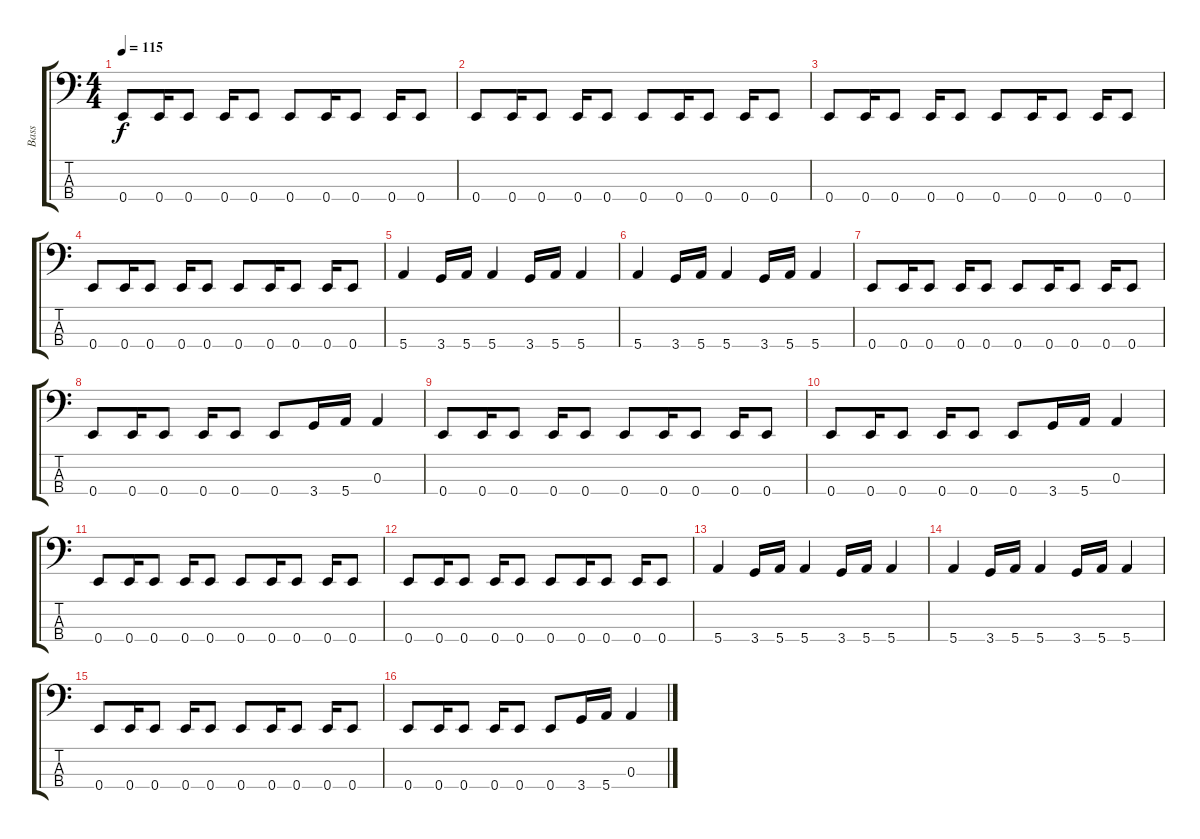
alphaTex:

\track ("Bass" "Bass") {instrument electricbassfinger}
\staff {score tabs}
\tuning (G2 D2 A1 E1) {hide}
\ts (4 4)
\section ("" "")
\tempo 115
\clef f4
\ks c
0.4.8{dy f} 0.4.16 0.4.8 0.4.16 0.4.8 0.4.8 0.4.16 0.4.8 0.4.16 0.4.8 |
0.4.8 0.4.16 0.4.8 0.4.16 0.4.8 0.4.8 0.4.16 0.4.8 0.4.16 0.4.8 |
0.4.8 0.4.16 0.4.8 0.4.16 0.4.8 0.4.8 0.4.16 0.4.8 0.4.16 0.4.8 |
0.4.8 0.4.16 0.4.8 0.4.16 0.4.8 0.4.8 0.4.16 0.4.8 0.4.16 0.4.8 |
5.4.4 3.4.16 5.4.16 5.4.4 3.4.16 5.4.16 5.4.4 |
5.4.4 3.4.16 5.4.16 5.4.4 3.4.16 5.4.16 5.4.4 |
0.4.8 0.4.16 0.4.8 0.4.16 0.4.8 0.4.8 0.4.16 0.4.8 0.4.16 0.4.8 |
0.4.8 0.4.16 0.4.8 0.4.16 0.4.8 0.4.8 3.4.16 5.4.16 0.3.4 |
0.4.8 0.4.16 0.4.8 0.4.16 0.4.8 0.4.8 0.4.16 0.4.8 0.4.16 0.4.8 |
0.4.8 0.4.16 0.4.8 0.4.16 0.4.8 0.4.8 3.4.16 5.4.16 0.3.4 |
0.4.8 0.4.16 0.4.8 0.4.16 0.4.8 0.4.8 0.4.16 0.4.8 0.4.16 0.4.8 |
0.4.8 0.4.16 0.4.8 0.4.16 0.4.8 0.4.8 0.4.16 0.4.8 0.4.16 0.4.8 |
5.4.4 3.4.16 5.4.16 5.4.4 3.4.16 5.4.16 5.4.4 |
5.4.4 3.4.16 5.4.16 5.4.4 3.4.16 5.4.16 5.4.4 |
0.4.8 0.4.16 0.4.8 0.4.16 0.4.8 0.4.8 0.4.16 0.4.8 0.4.16 0.4.8 |
0.4.8 0.4.16 0.4.8 0.4.16 0.4.8 0.4.8 3.4.16 5.4.16 0.3.4
